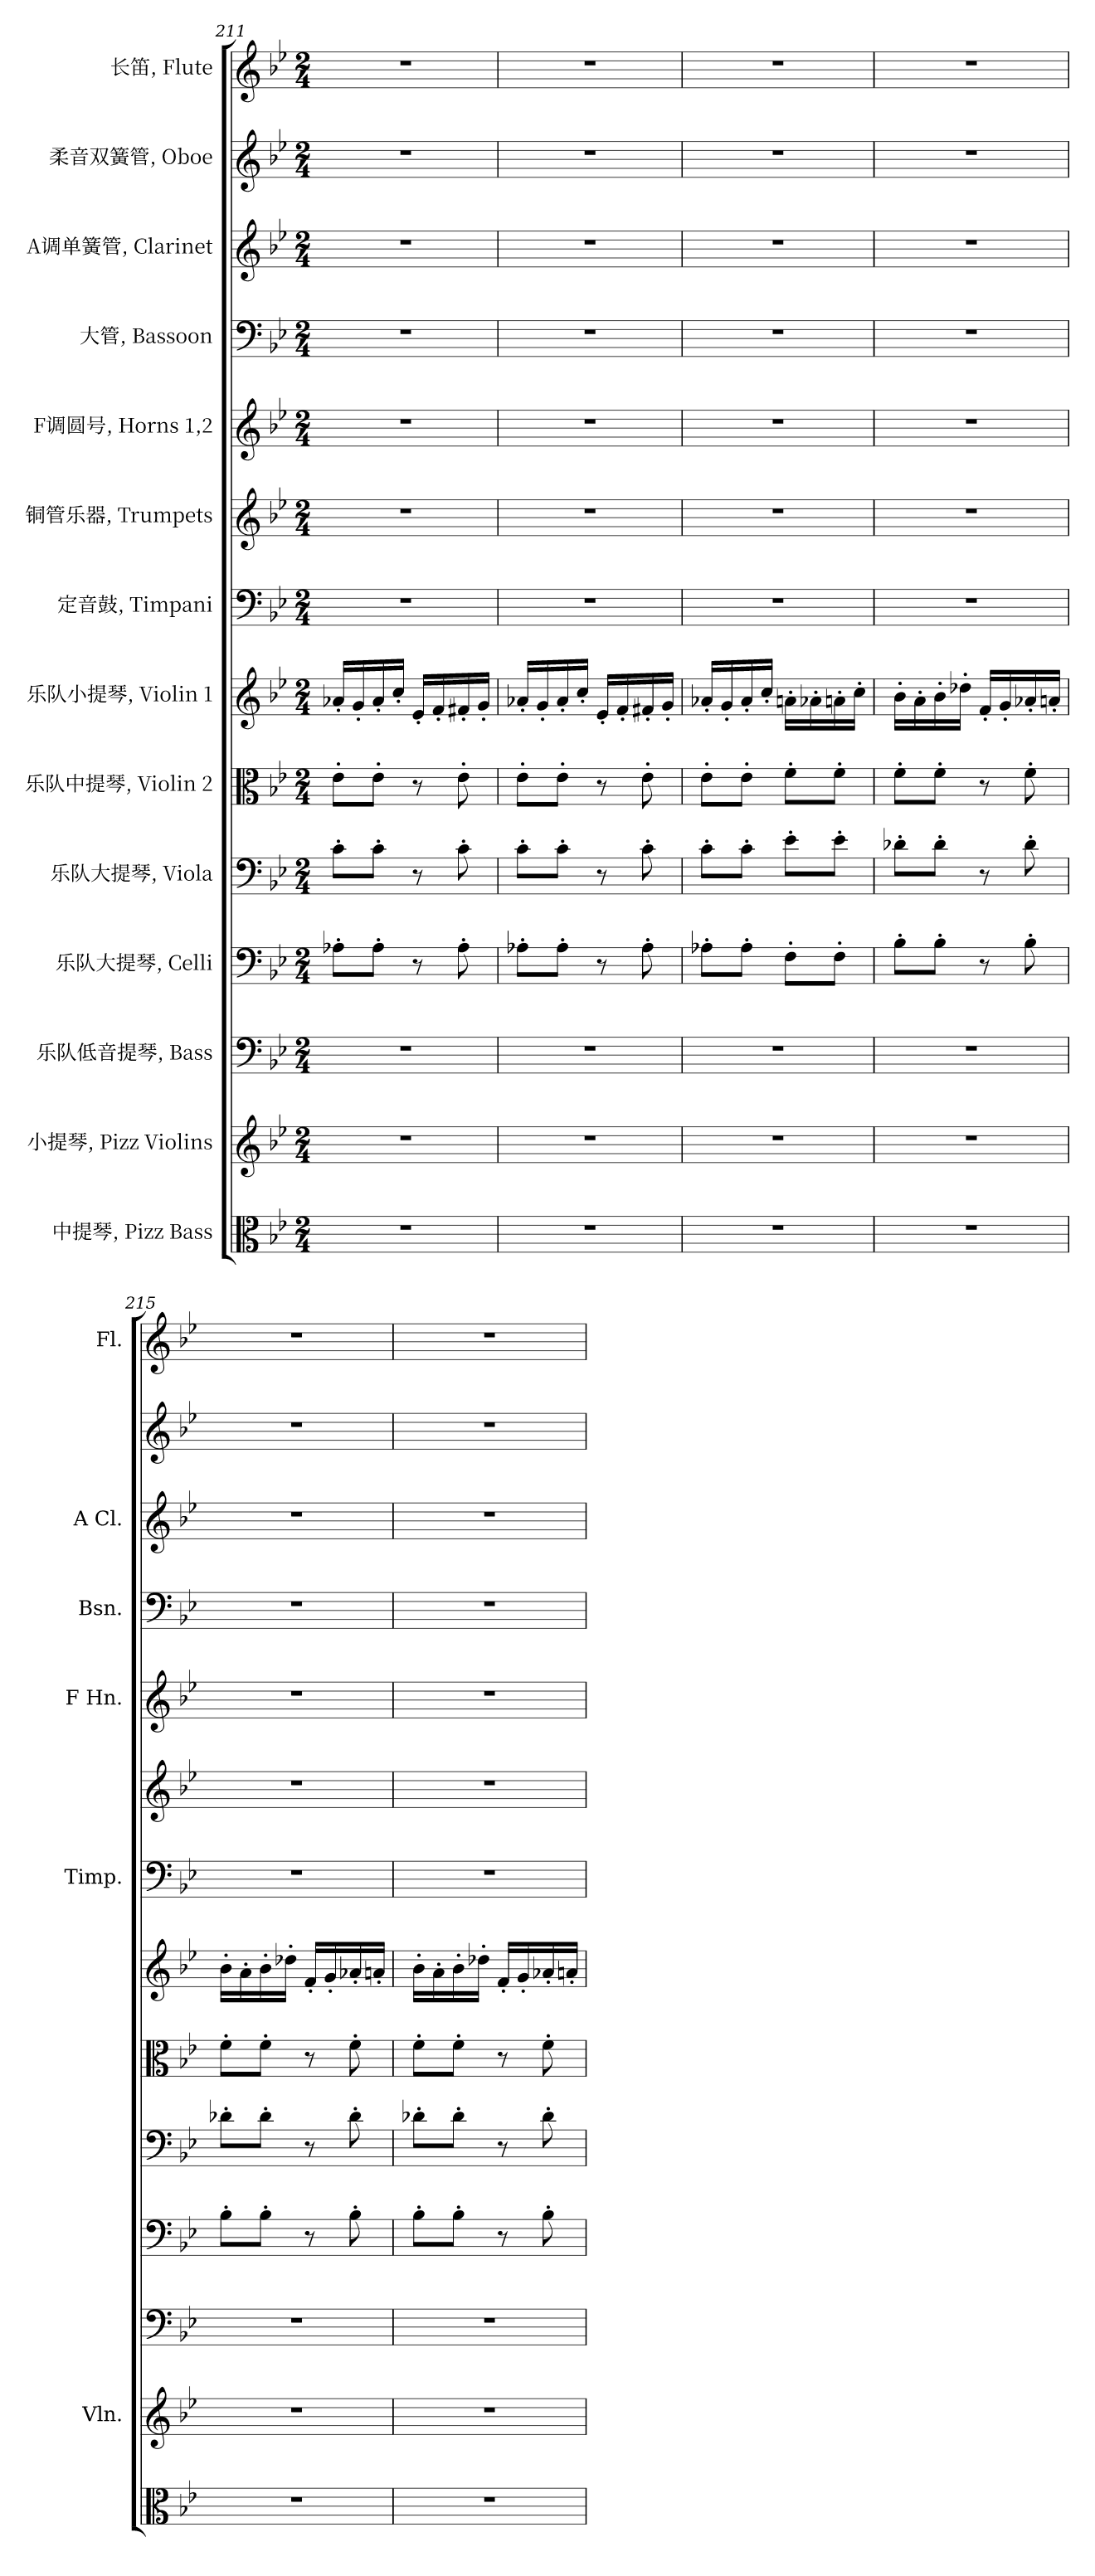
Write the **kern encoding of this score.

**kern	**kern	**kern	**kern	**kern	**kern	**kern	**kern	**kern	**kern	**kern	**kern	**kern	**kern
*part14	*part13	*part12	*part11	*part10	*part9	*part8	*part7	*part6	*part5	*part4	*part3	*part2	*part1
*staff14	*staff13	*staff12	*staff11	*staff10	*staff9	*staff8	*staff7	*staff6	*staff5	*staff4	*staff3	*staff2	*staff1
*I"中提琴, Pizz Bass	*I"小提琴, Pizz Violins	*I"乐队低音提琴, Bass	*I"乐队大提琴, Celli	*I"乐队大提琴, Viola	*I"乐队中提琴, Violin 2	*I"乐队小提琴, Violin 1	*I"定音鼓, Timpani	*I"铜管乐器, Trumpets	*I"F调圆号, Horns 1,2	*I"大管, Bassoon	*I"A调单簧管, Clarinet	*I"柔音双簧管, Oboe	*I"长笛, Flute
*	*I'Vln.	*	*	*	*	*	*I'Timp.	*	*I'F Hn.	*I'Bsn.	*I'A Cl.	*	*I'Fl.
*clefC3	*clefG2	*clefF4	*clefF4	*clefF4	*clefC3	*clefG2	*clefF4	*clefG2	*clefG2	*clefF4	*clefG2	*clefG2	*clefG2
*	*	*ITrd7c12	*	*	*	*	*	*	*ITrd4c7	*	*ITrd2c3	*ITrd2c3	*
*k[b-e-]	*k[b-e-]	*k[b-e-]	*k[b-e-]	*k[b-e-]	*k[b-e-]	*k[b-e-]	*k[b-e-]	*k[b-e-]	*k[b-e-a-]	*k[b-e-]	*k[f#]	*k[f#]	*k[b-e-]
*M2/4	*M2/4	*M2/4	*M2/4	*M2/4	*M2/4	*M2/4	*M2/4	*M2/4	*M2/4	*M2/4	*M2/4	*M2/4	*M2/4
=211	=211	=211	=211	=211	=211	=211	=211	=211	=211	=211	=211	=211	=211
2r	2r	2r	8A-X'\L	8c'\L	8e-'\L	16a-X'/LL	2r	2r	2r	2r	2r	2r	2r
.	.	.	.	.	.	16g'/	.	.	.	.	.	.	.
.	.	.	8A-'\J	8c'\J	8e-'\J	16a-'/	.	.	.	.	.	.	.
.	.	.	.	.	.	16cc'/JJ	.	.	.	.	.	.	.
.	.	.	8r	8r	8r	16e-'/LL	.	.	.	.	.	.	.
.	.	.	.	.	.	16f'/	.	.	.	.	.	.	.
.	.	.	8A-'\	8c'\	8e-'\	16f#X'/	.	.	.	.	.	.	.
.	.	.	.	.	.	16g'/JJ	.	.	.	.	.	.	.
!!LO:PB:g=z
=212	=212	=212	=212	=212	=212	=212	=212	=212	=212	=212	=212	=212	=212
2r	2r	2r	8A-X'\L	8c'\L	8e-'\L	16a-X'/LL	2r	2r	2r	2r	2r	2r	2r
.	.	.	.	.	.	16g'/	.	.	.	.	.	.	.
.	.	.	8A-'\J	8c'\J	8e-'\J	16a-'/	.	.	.	.	.	.	.
.	.	.	.	.	.	16cc'/JJ	.	.	.	.	.	.	.
.	.	.	8r	8r	8r	16e-'/LL	.	.	.	.	.	.	.
.	.	.	.	.	.	16f'/	.	.	.	.	.	.	.
.	.	.	8A-'\	8c'\	8e-'\	16f#X'/	.	.	.	.	.	.	.
.	.	.	.	.	.	16g'/JJ	.	.	.	.	.	.	.
=213	=213	=213	=213	=213	=213	=213	=213	=213	=213	=213	=213	=213	=213
2r	2r	2r	8A-X'\L	8c'\L	8e-'\L	16a-X'/LL	2r	2r	2r	2r	2r	2r	2r
.	.	.	.	.	.	16g'/	.	.	.	.	.	.	.
.	.	.	8A-'\J	8c'\J	8e-'\J	16a-'/	.	.	.	.	.	.	.
.	.	.	.	.	.	16cc'/JJ	.	.	.	.	.	.	.
.	.	.	8F'\L	8e-'\L	8f'\L	16an'\LL	.	.	.	.	.	.	.
.	.	.	.	.	.	16a-X'\	.	.	.	.	.	.	.
.	.	.	8F'\J	8e-'\J	8f'\J	16an'\	.	.	.	.	.	.	.
.	.	.	.	.	.	16cc'\JJ	.	.	.	.	.	.	.
=214	=214	=214	=214	=214	=214	=214	=214	=214	=214	=214	=214	=214	=214
2r	2r	2r	8B-'\L	8d-X'\L	8f'\L	16b-'\LL	2r	2r	2r	2r	2r	2r	2r
.	.	.	.	.	.	16a'\	.	.	.	.	.	.	.
.	.	.	8B-'\J	8d-'\J	8f'\J	16b-'\	.	.	.	.	.	.	.
.	.	.	.	.	.	16dd-X'\JJ	.	.	.	.	.	.	.
.	.	.	8r	8r	8r	16f'/LL	.	.	.	.	.	.	.
.	.	.	.	.	.	16g'/	.	.	.	.	.	.	.
.	.	.	8B-'\	8d-'\	8f'\	16a-X'/	.	.	.	.	.	.	.
.	.	.	.	.	.	16an'/JJ	.	.	.	.	.	.	.
=215	=215	=215	=215	=215	=215	=215	=215	=215	=215	=215	=215	=215	=215
2r	2r	2r	8B-'\L	8d-X'\L	8f'\L	16b-'\LL	2r	2r	2r	2r	2r	2r	2r
.	.	.	.	.	.	16a'\	.	.	.	.	.	.	.
.	.	.	8B-'\J	8d-'\J	8f'\J	16b-'\	.	.	.	.	.	.	.
.	.	.	.	.	.	16dd-X'\JJ	.	.	.	.	.	.	.
.	.	.	8r	8r	8r	16f'/LL	.	.	.	.	.	.	.
.	.	.	.	.	.	16g'/	.	.	.	.	.	.	.
.	.	.	8B-'\	8d-'\	8f'\	16a-X'/	.	.	.	.	.	.	.
.	.	.	.	.	.	16an'/JJ	.	.	.	.	.	.	.
!!LO:PB:g=z
=216	=216	=216	=216	=216	=216	=216	=216	=216	=216	=216	=216	=216	=216
2r	2r	2r	8B-'\L	8d-X'\L	8f'\L	16b-'\LL	2r	2r	2r	2r	2r	2r	2r
.	.	.	.	.	.	16a'\	.	.	.	.	.	.	.
.	.	.	8B-'\J	8d-'\J	8f'\J	16b-'\	.	.	.	.	.	.	.
.	.	.	.	.	.	16dd-X'\JJ	.	.	.	.	.	.	.
.	.	.	8r	8r	8r	16f'/LL	.	.	.	.	.	.	.
.	.	.	.	.	.	16g'/	.	.	.	.	.	.	.
.	.	.	8B-'\	8d-'\	8f'\	16a-X'/	.	.	.	.	.	.	.
.	.	.	.	.	.	16an'/JJ	.	.	.	.	.	.	.
=	=	=	=	=	=	=	=	=	=	=	=	=	=
*-	*-	*-	*-	*-	*-	*-	*-	*-	*-	*-	*-	*-	*-
